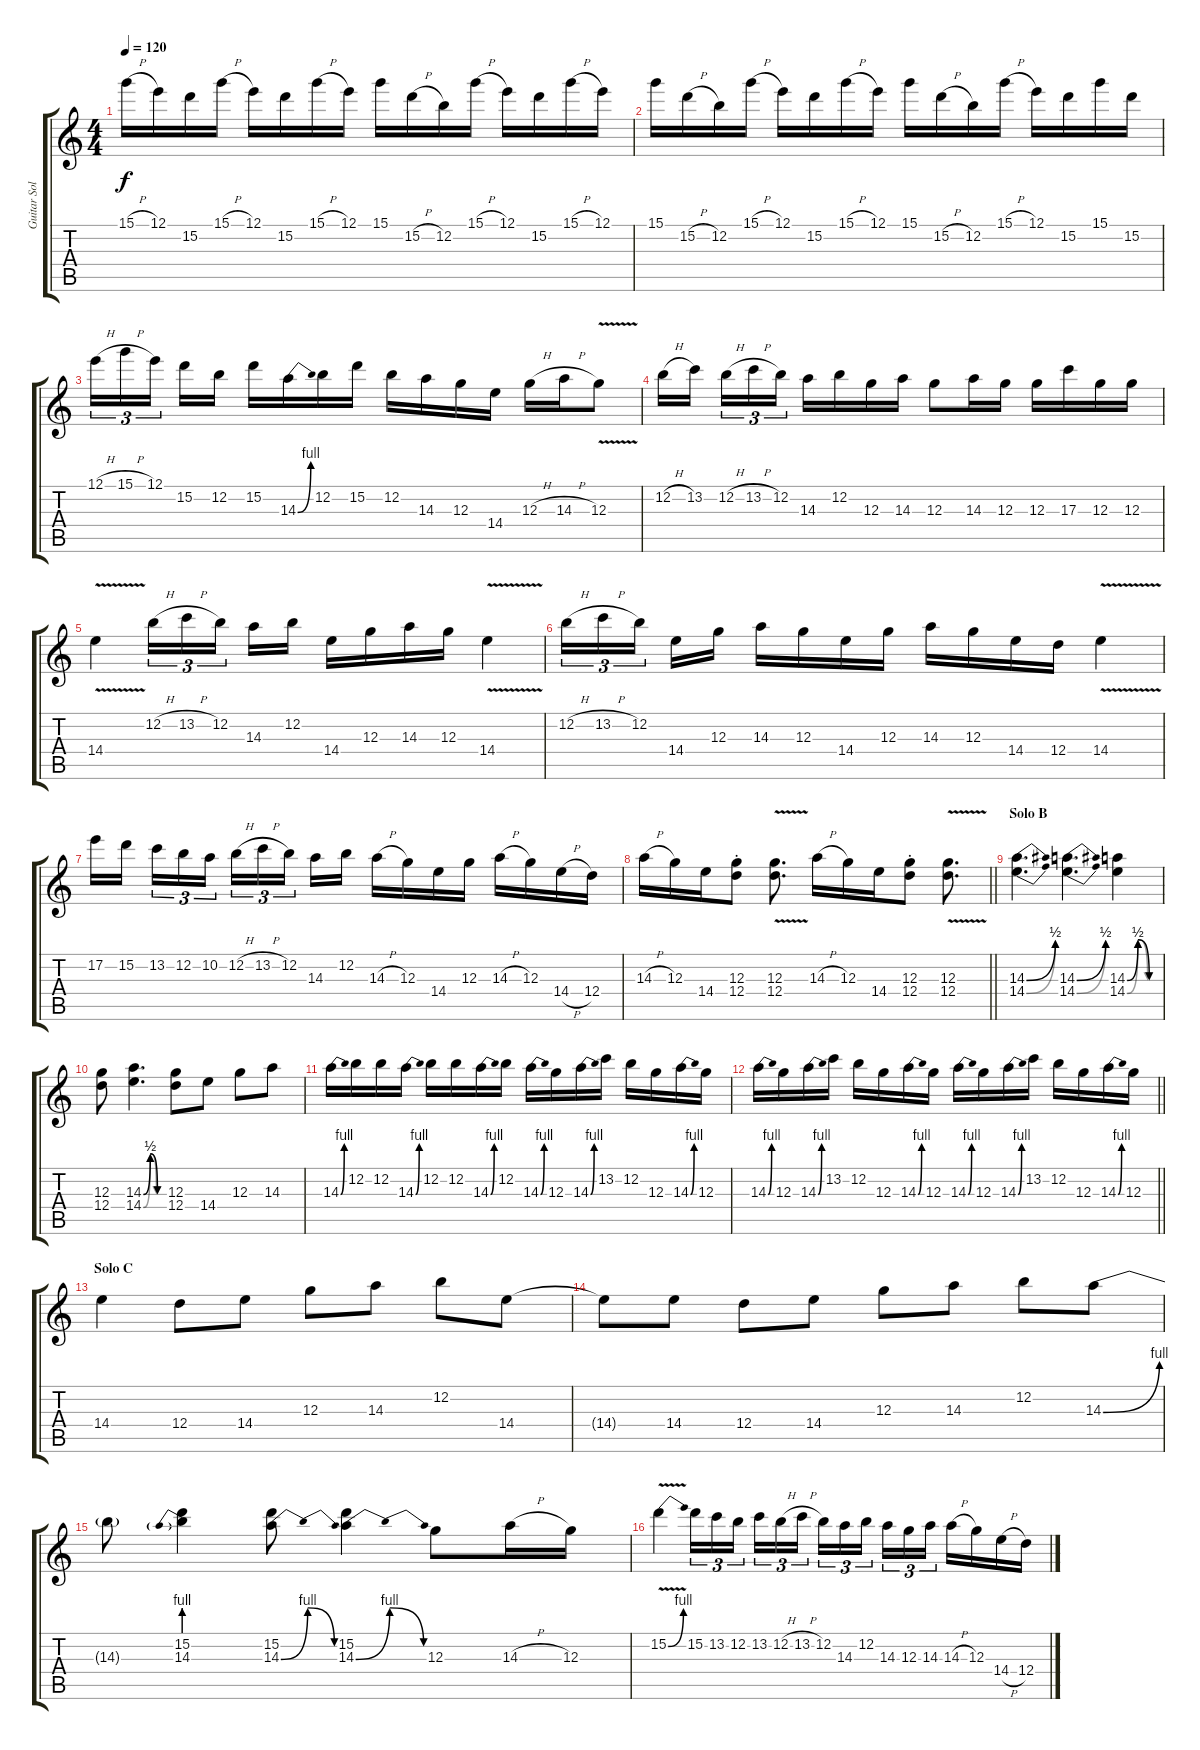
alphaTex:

\track ("Guitar Solo" "Guitar Sol") {instrument electricguitarclean}
\staff {score tabs}
\tuning (E4 B3 G3 D3 A2 E2) {hide}
\ts (4 4)
\tempo 120
\clef g2
\ks c
15.1{h}.16{dy f} 12.1.16 15.2.16 15.1{h}.16 12.1.16 15.2.16 15.1{h}.16 12.1.16 15.1.16 15.2{h}.16 12.2.16 15.1{h}.16 12.1.16 15.2.16 15.1{h}.16 12.1.16 |
15.1.16 15.2{h}.16 12.2.16 15.1{h}.16 12.1.16 15.2.16 15.1{h}.16 12.1.16 15.1.16 15.2{h}.16 12.2.16 15.1{h}.16 12.1.16 15.2.16 15.1.16 15.2.16 |
12.1{h}.16{tu (3 2)} 15.1{h}.16{tu (3 2)} 12.1.16{tu (3 2) beam splitsecondary} 15.2.16 12.2.16 15.2.16 14.3{be (bend 0 0 60 4)}.16 12.2.16 15.2.16 12.2.16 14.3.16 12.3.16 14.4.16 12.3{h}.16 14.3{h}.16 12.3{v}.8 |
12.2{h}.16 13.2.16{beam splitsecondary} 12.2{h}.16{tu (3 2)} 13.2{h}.16{tu (3 2)} 12.2.16{tu (3 2)} 14.3.16 12.2.16 12.3.16 14.3.16 12.3.8 14.3.16 12.3.16 12.3.16 17.3.16 12.3.16 12.3.16 |
14.4{v}.4 12.2{h}.16{tu (3 2)} 13.2{h}.16{tu (3 2)} 12.2.16{tu (3 2) beam splitsecondary} 14.3.16 12.2.16 14.4.16 12.3.16 14.3.16 12.3.16 14.4{v}.4 |
12.2{h}.16{tu (3 2)} 13.2{h}.16{tu (3 2)} 12.2.16{tu (3 2) beam splitsecondary} 14.4.16 12.3.16 14.3.16 12.3.16 14.4.16 12.3.16 14.3.16 12.3.16 14.4.16 12.4.16 14.4{v}.4 |
17.2.16 15.2.16{beam splitsecondary} 13.2.16{tu (3 2)} 12.2.16{tu (3 2)} 10.2.16{tu (3 2)} 12.2{h}.16{tu (3 2)} 13.2{h}.16{tu (3 2)} 12.2.16{tu (3 2) beam splitsecondary} 14.3.16 12.2.16 14.3{h}.16 12.3.16 14.4.16 12.3.16 14.3{h}.16 12.3.16 14.4{h}.16 12.4.16 |
\barLineRight lightlight
14.3{h}.16 12.3.16 14.4.16 (12.3{st} 12.4).8 (12.3{v} 12.4{v}).8{d} 14.3{h}.16 12.3.16 14.4.16 (12.3{st} 12.4{st}).8 (12.3{v} 12.4{v}).8{d} |
\section ("" "Solo B")
(14.3{be (bend 0 0 60 2)} 14.4{be (bend 0 0 60 2)}).4{d} (14.3{be (bend 0 0 60 2)} 14.4{be (bend 0 0 60 2)}).4{d} (14.3{be (custom 0 0 20 2 41 0 60 0)} 14.4{be (custom 0 0 20 2 38 0 60 0)}).4 |
(12.3 12.4).8 (14.3{be (custom 0 0 20 2 41 0 60 0)} 14.4{be (custom 0 0 20 2 38 0 60 0)}).4{d} (12.3 12.4).8 14.4.8 12.3.8 14.3.8 |
14.3{be (bend 0 0 60 4)}.16 12.2.16 12.2.16 14.3{be (bend 0 0 60 4)}.16 12.2.16 12.2.16 14.3{be (bend 0 0 60 4)}.16 12.2.16 14.3{be (bend 0 0 60 4)}.16 12.3.16 14.3{be (bend 0 0 60 4)}.16 13.2.16 12.2.16 12.3.16 14.3{be (bend 0 0 60 4)}.16 12.3.16 |
\barLineRight lightlight
14.3{be (bend 0 0 60 4)}.16 12.3.16 14.3{be (bend 0 0 60 4)}.16 13.2.16 12.2.16 12.3.16 14.3{be (bend 0 0 60 4)}.16 12.3.16 14.3{be (bend 0 0 60 4)}.16 12.3.16 14.3{be (bend 0 0 60 4)}.16 13.2.16 12.2.16 12.3.16 14.3{be (bend 0 0 60 4)}.16 12.3.16 |
\section ("" "Solo C")
14.4.4{txt ""} 12.4.8 14.4.8 12.3.8 14.3.8 12.2.8 14.4.8 |
14.4{t}.8 14.4.8 12.4.8 14.4.8 12.3.8 14.3.8 12.2.8 14.3{be (bend 0 0 60 4)}.8 |
14.3{t}.8 (15.2 14.3{be (prebend 0 4 60 4)}).4 (15.2 14.3{be (bendrelease 0 0 20 4 34 4 60 0)}).8 (15.2 14.3{be (bendrelease 0 0 20 4 36 4 60 0)}).4 12.3.8 14.3{h}.16 12.3.16 |
15.2{be (bend 0 0 60 4) v}.4 15.2.16{tu (3 2)} 13.2.16{tu (3 2)} 12.2.16{tu (3 2) beam splitsecondary} 13.2.16{tu (3 2)} 12.2{h}.16{tu (3 2)} 13.2{h}.16{tu (3 2)} 12.2.16{tu (3 2)} 14.3.16{tu (3 2)} 12.2.16{tu (3 2) beam splitsecondary} 14.3.16{tu (3 2)} 12.3.16{tu (3 2)} 14.3.16{tu (3 2)} 14.3{h}.16 12.3.16 14.4{h}.16 12.4.16
